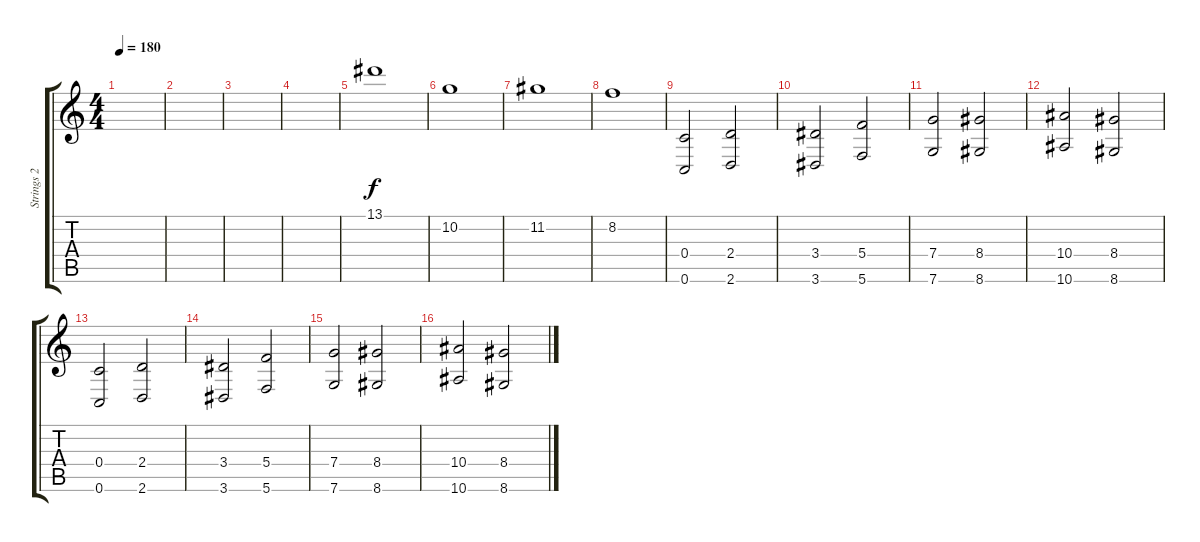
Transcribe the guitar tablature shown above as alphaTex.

\track ("Strings 2" "Strings 2") {instrument stringensemble1}
\staff {score tabs}
\tuning (D5 A4 F4 C4 G3 C3) {hide}
\ts (4 4)
\tempo 180
\clef g2
\ks c
|
|
|
|
13.1.1 |
10.2.1 |
11.2.1 |
8.2.1 |
(0.4 0.6).2 (2.4 2.6).2 |
(3.4 3.6).2 (5.4 5.6).2 |
(7.4 7.6).2 (8.4 8.6).2 |
(10.4 10.6).2 (8.4 8.6).2 |
(0.4 0.6).2 (2.4 2.6).2 |
(3.4 3.6).2 (5.4 5.6).2 |
(7.4 7.6).2 (8.4 8.6).2 |
(10.4 10.6).2 (8.4 8.6).2
